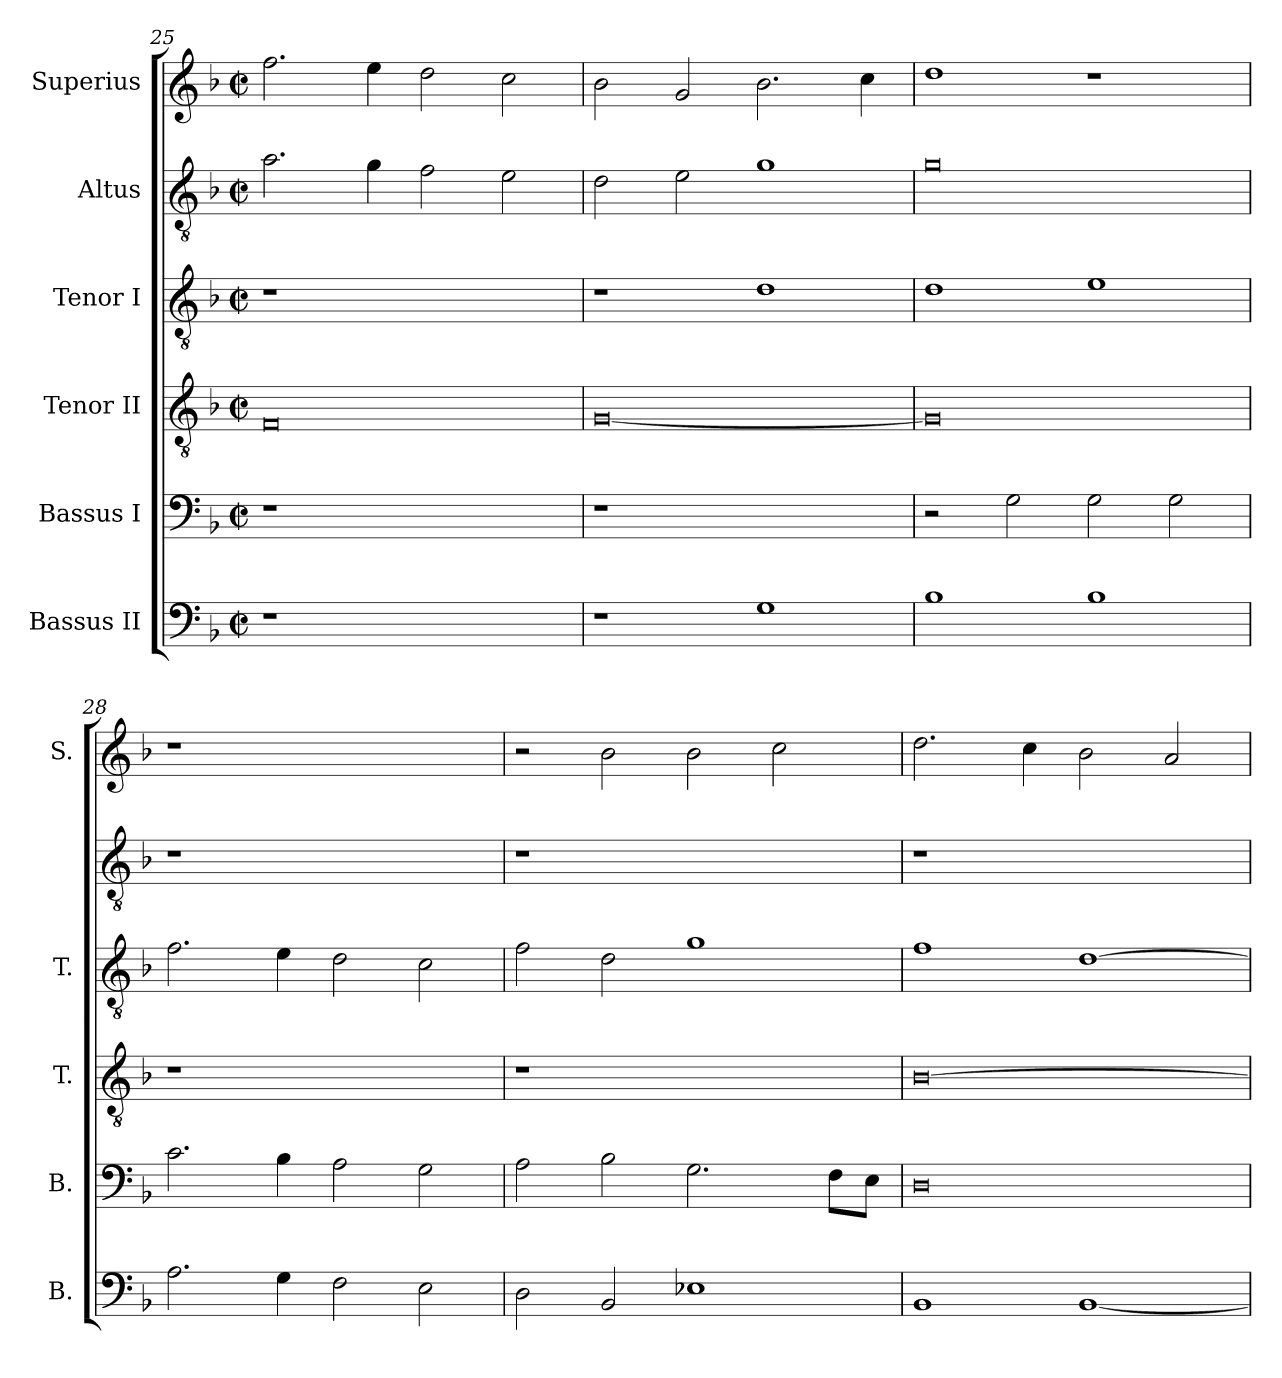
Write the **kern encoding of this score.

**kern	**kern	**kern	**kern	**kern	**kern
*part6	*part5	*part4	*part3	*part2	*part1
*staff6	*staff5	*staff4	*staff3	*staff2	*staff1
*I"Bassus II	*I"Bassus I	*I"Tenor II	*I"Tenor I	*I"Altus	*I"Superius
*I'B.	*I'B.	*I'T.	*I'T.	*	*I'S.
*clefF4	*clefF4	*clefGv2	*clefGv2	*clefGv2	*clefG2
*	*	*ITrd7c12	*ITrd7c12	*ITrd7c12	*
*k[b-]	*k[b-]	*k[b-]	*k[b-]	*k[b-]	*k[b-]
*F:	*F:	*F:	*F:	*F:	*F:
*M2/2	*M2/2	*M2/2	*M2/2	*M2/2	*M2/2
*met(c|)	*met(c|)	*met(c|)	*met(c|)	*met(c|)	*met(c|)
=25	=25	=25	=25	=25	=25
!LO:N:vis=1	!LO:N:vis=1	!	!LO:N:vis=1	!	!
1r	1r	0FFi	1r	2.Ai\	2.ffi\
.	.	.	.	4Gi\	4eei\
1ryy	1ryy	.	1ryy	2Fi\	2ddi\
.	.	.	.	2Ei\	2cci\
=26	=26	=26	=26	=26	=26
!	!LO:N:vis=1	!	!	!	!
1r	1r	[<0GGi	1r	2Di\	2b-i\
.	.	.	.	2Ei\	2gi/
1Gi	1ryy	.	1Di	1Gi	2.b-i\
.	.	.	.	.	4cci\
=27	=27	=27	=27	=27	=27
1B-i	2r	0GGi]	1Di	0Gi	1ddi
.	2Gi\	.	.	.	.
1B-i	2Gi\	.	1Ei	.	1r
.	2Gi\	.	.	.	.
=28	=28	=28	=28	=28	=28
!	!	!LO:N:vis=1	!	!LO:N:vis=1	!LO:N:vis=1
2.Ai\	2.ci\	1r	2.Fi\	1r	1r
4Gi\	4B-i\	.	4Ei\	.	.
2Fi\	2Ai\	1ryy	2Di\	1ryy	1ryy
2Ei\	2Gi\	.	2Ci\	.	.
!!LO:PB:g=z
=29	=29	=29	=29	=29	=29
!	!	!LO:N:vis=1	!	!LO:N:vis=1	!
2Di\	2Ai\	1r	2Fi\	1r	2r
2BB-i/	2B-i\	.	2Di\	.	2b-i\
1E-Xi	2.Gi\	1ryy	1Gi	1ryy	2b-i\
.	.	.	.	.	2cci\
.	8Fi\L	.	.	.	.
.	8Ei\J	.	.	.	.
=30	=30	=30	=30	=30	=30
!	!	!	!	!LO:N:vis=1	!
1BB-i	0Di	[>0BB-i	1Fi	1r	2.ddi\
.	.	.	.	.	4cci\
[<1BB-i	.	.	[>1Di	1ryy	2b-i\
.	.	.	.	.	2ai/
=	=	=	=	=	=
*-	*-	*-	*-	*-	*-
